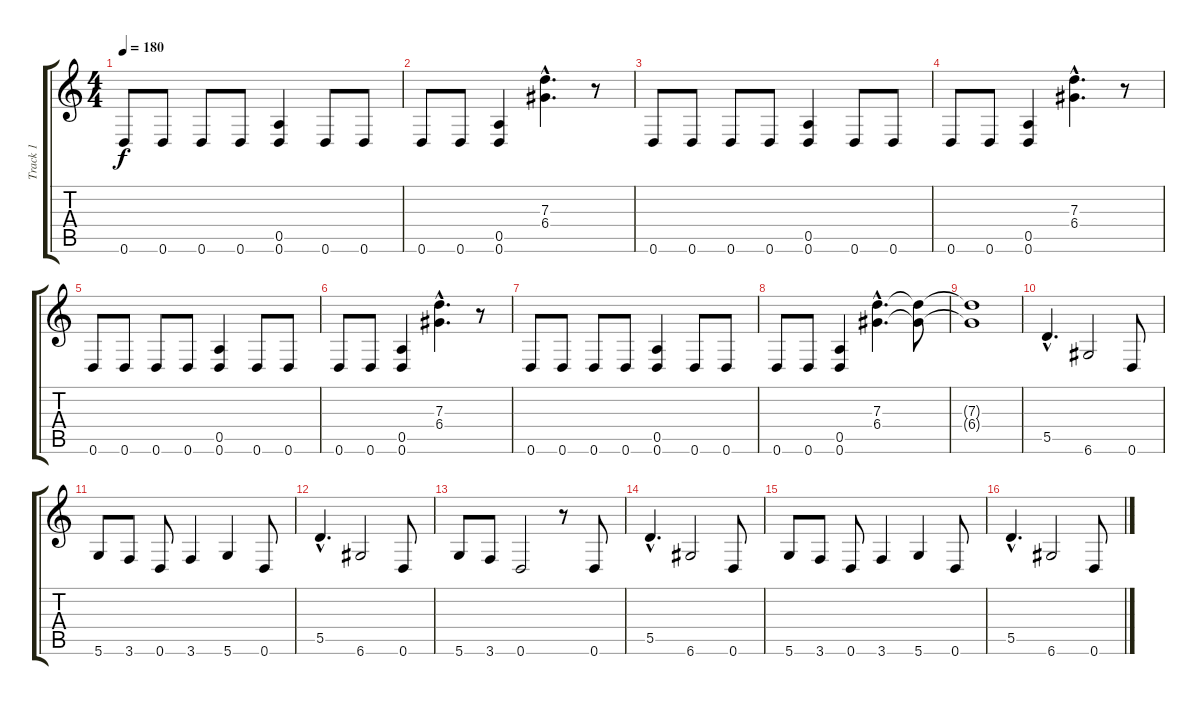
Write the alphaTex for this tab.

\track ("Track 1" "Track 1") {instrument overdrivenguitar}
\staff {score tabs}
\tuning (E4 B3 G3 D3 A2 D2) {hide}
\ts (4 4)
\tempo 180
\clef g2
\ks c
0.6.8{dy f} 0.6.8 0.6.8 0.6.8 (0.5 0.6).4 0.6.8 0.6.8 |
0.6.8 0.6.8 (0.5 0.6).4 (7.3{hac} 6.4{hac}).4{d} r.8 |
0.6.8 0.6.8 0.6.8 0.6.8 (0.5 0.6).4 0.6.8 0.6.8 |
0.6.8 0.6.8 (0.5 0.6).4 (7.3{hac} 6.4{hac}).4{d} r.8 |
0.6.8 0.6.8 0.6.8 0.6.8 (0.5 0.6).4 0.6.8 0.6.8 |
0.6.8 0.6.8 (0.5 0.6).4 (7.3{hac} 6.4{hac}).4{d} r.8 |
0.6.8 0.6.8 0.6.8 0.6.8 (0.5 0.6).4 0.6.8 0.6.8 |
0.6.8 0.6.8 (0.5 0.6).4 (7.3{hac} 6.4{hac}).4{d} (7.3{t} 6.4{t}).8 |
(7.3{t} 6.4{t}).1 |
5.5{hac}.4{d} 6.6.2 0.6.8 |
5.6.8 3.6.8 0.6.8 3.6.4 5.6.4 0.6.8 |
5.5{hac}.4{d} 6.6.2 0.6.8 |
5.6.8 3.6.8 0.6.2 r.8 0.6.8 |
5.5{hac}.4{d} 6.6.2 0.6.8 |
5.6.8 3.6.8 0.6.8 3.6.4 5.6.4 0.6.8 |
5.5{hac}.4{d} 6.6.2 0.6.8
